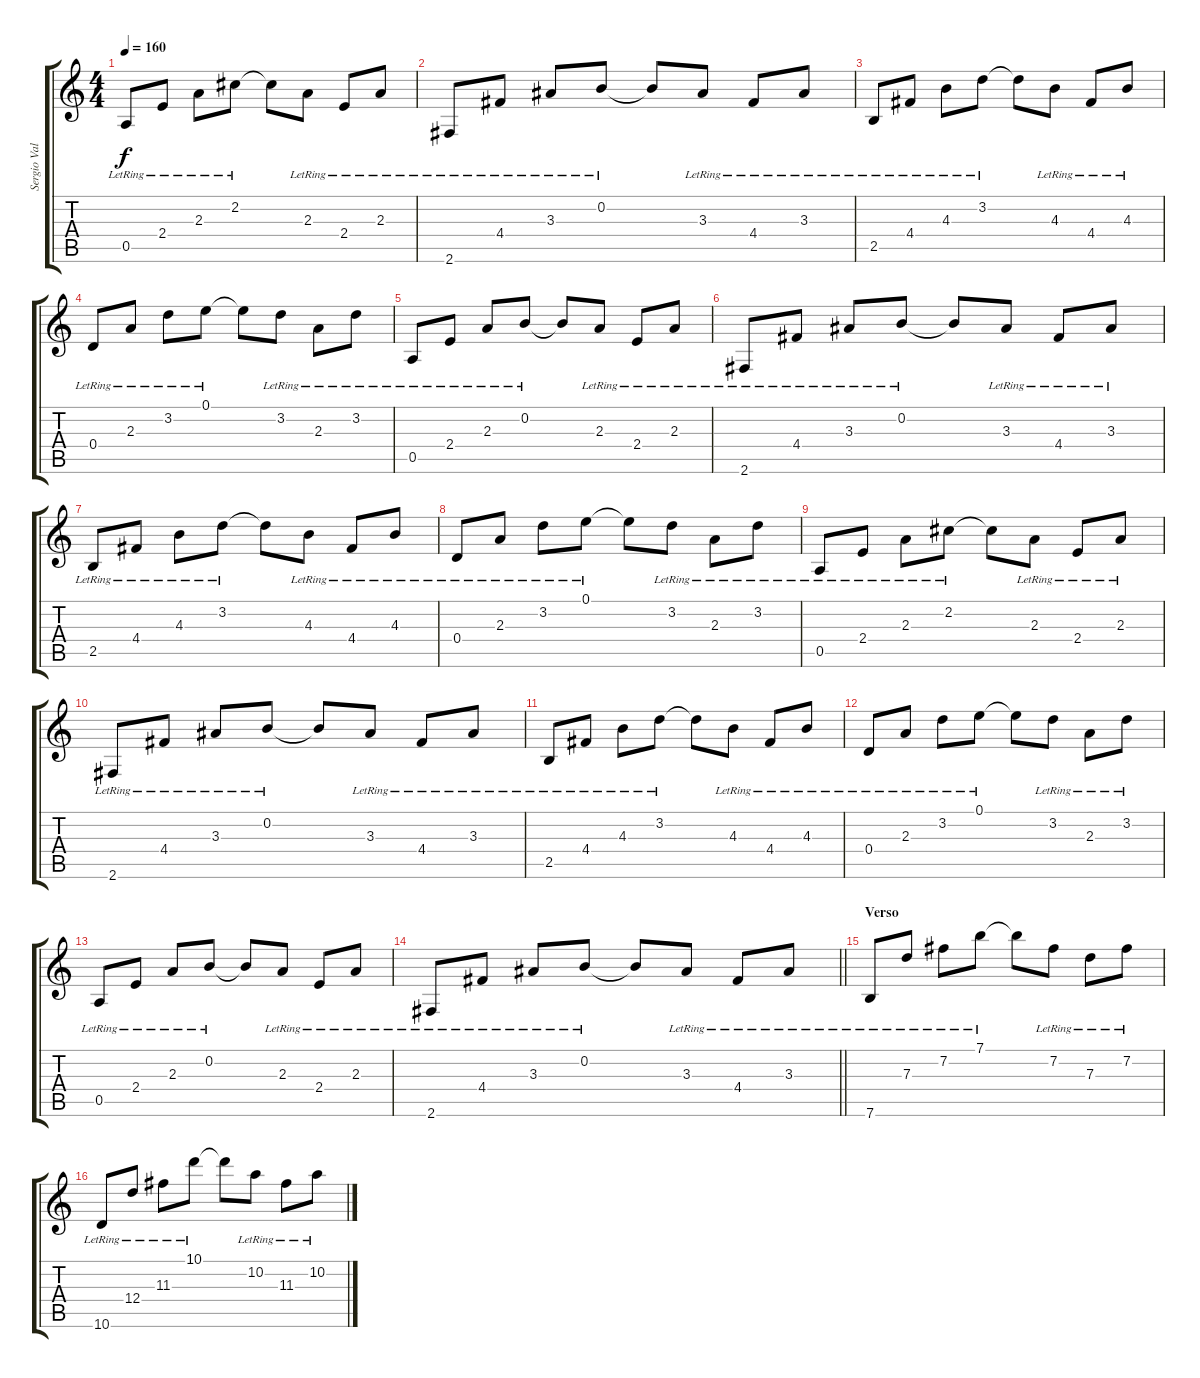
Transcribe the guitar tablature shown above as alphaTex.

\track ("Sergio Vallín" "Sergio Val") {instrument electricguitarjazz}
\staff {score tabs}
\tuning (E4 B3 G3 D3 A2 E2) {hide}
\ts (4 4)
\tempo 160
\clef g2
\ks c
0.5{lr}.8{dy f} 2.4{lr}.8 2.3{lr}.8 2.2{lr}.8 2.2{t}.8 2.3{lr}.8 2.4{lr}.8 2.3{lr}.8 |
2.6{lr}.8 4.4{lr}.8 3.3{lr}.8 0.2{lr}.8 0.2{t}.8 3.3{lr}.8 4.4{lr}.8 3.3{lr}.8 |
2.5{lr}.8 4.4{lr}.8 4.3{lr}.8 3.2{lr}.8 3.2{t}.8 4.3{lr}.8 4.4{lr}.8 4.3{lr}.8 |
0.4{lr}.8 2.3{lr}.8 3.2{lr}.8 0.1{lr}.8 0.1{t}.8 3.2{lr}.8 2.3{lr}.8 3.2{lr}.8 |
0.5{lr}.8 2.4{lr}.8 2.3{lr}.8 0.2{lr}.8 0.2{t}.8 2.3{lr}.8 2.4{lr}.8 2.3{lr}.8 |
2.6{lr}.8 4.4{lr}.8 3.3{lr}.8 0.2{lr}.8 0.2{t}.8 3.3{lr}.8 4.4{lr}.8 3.3{lr}.8 |
2.5{lr}.8 4.4{lr}.8 4.3{lr}.8 3.2{lr}.8 3.2{t}.8 4.3{lr}.8 4.4{lr}.8 4.3{lr}.8 |
0.4{lr}.8 2.3{lr}.8 3.2{lr}.8 0.1{lr}.8 0.1{t}.8 3.2{lr}.8 2.3{lr}.8 3.2{lr}.8 |
0.5{lr}.8 2.4{lr}.8 2.3{lr}.8 2.2{lr}.8 2.2{t}.8 2.3{lr}.8 2.4{lr}.8 2.3{lr}.8 |
2.6{lr}.8 4.4{lr}.8 3.3{lr}.8 0.2{lr}.8 0.2{t}.8 3.3{lr}.8 4.4{lr}.8 3.3{lr}.8 |
2.5{lr}.8 4.4{lr}.8 4.3{lr}.8 3.2{lr}.8 3.2{t}.8 4.3{lr}.8 4.4{lr}.8 4.3{lr}.8 |
0.4{lr}.8 2.3{lr}.8 3.2{lr}.8 0.1{lr}.8 0.1{t}.8 3.2{lr}.8 2.3{lr}.8 3.2{lr}.8 |
0.5{lr}.8 2.4{lr}.8 2.3{lr}.8 0.2{lr}.8 0.2{t}.8 2.3{lr}.8 2.4{lr}.8 2.3{lr}.8 |
\barLineRight lightlight
2.6{lr}.8 4.4{lr}.8 3.3{lr}.8 0.2{lr}.8 0.2{t}.8 3.3{lr}.8 4.4{lr}.8 3.3{lr}.8 |
\section ("" "Verso")
7.6{lr}.8{volume 9} 7.3{lr}.8 7.2{lr}.8 7.1{lr}.8 7.1{t}.8 7.2{lr}.8 7.3{lr}.8 7.2{lr}.8 |
10.6{lr}.8 12.4{lr}.8 11.3{lr}.8 10.1{lr}.8 10.1{t}.8 10.2{lr}.8 11.3{lr}.8 10.2{lr}.8
